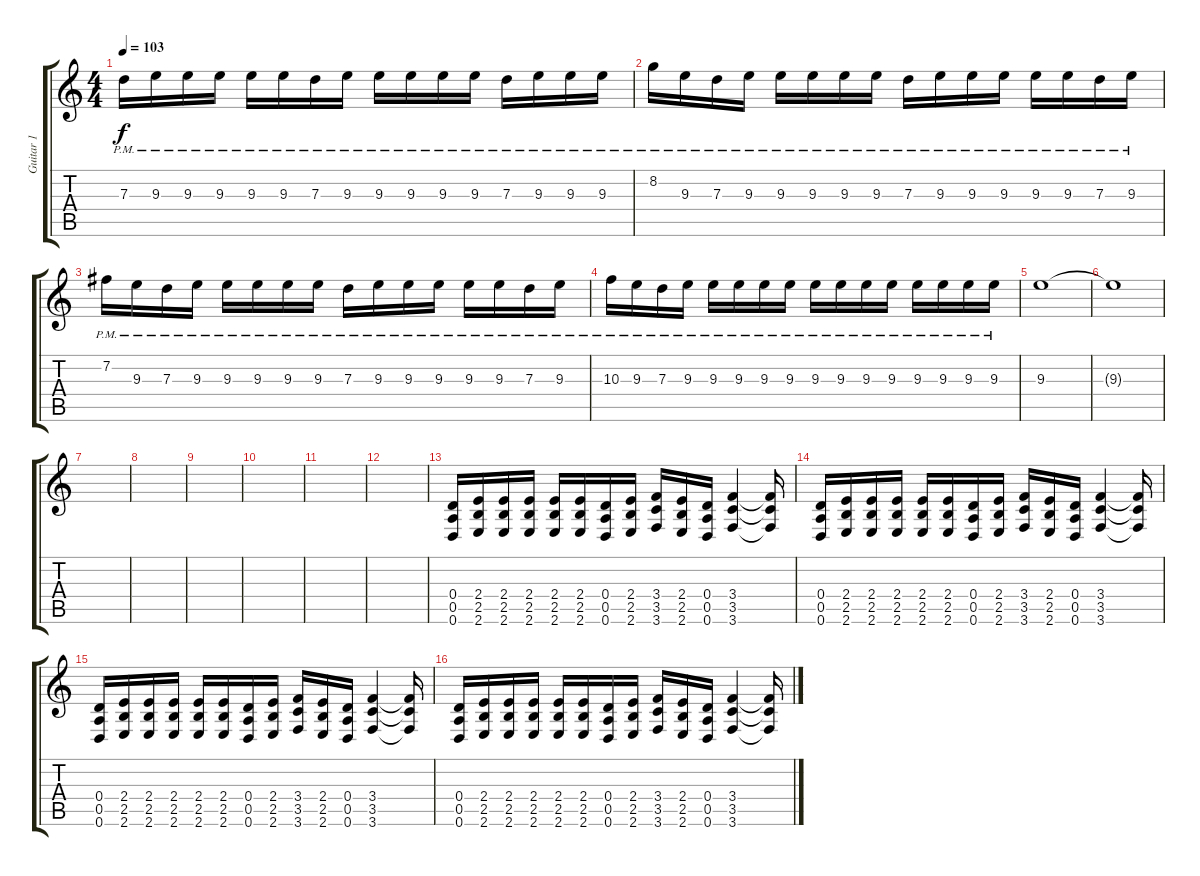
\track ("Guitar 1" "Guitar 1") {instrument distortionguitar}
\staff {score tabs}
\tuning (E4 B3 G3 D3 A2 D2) {hide}
\ts (4 4)
\tempo 103
\clef g2
\ks c
7.3{pm}.16{dy f} 9.3{pm}.16 9.3{pm}.16 9.3{pm}.16 9.3{pm}.16 9.3{pm}.16 7.3{pm}.16 9.3{pm}.16 9.3{pm}.16 9.3{pm}.16 9.3{pm}.16 9.3{pm}.16 7.3{pm}.16 9.3{pm}.16 9.3{pm}.16 9.3{pm}.16 |
8.2{pm}.16 9.3{pm}.16 7.3{pm}.16 9.3{pm}.16 9.3{pm}.16 9.3{pm}.16 9.3{pm}.16 9.3{pm}.16 7.3{pm}.16 9.3{pm}.16 9.3{pm}.16 9.3{pm}.16 9.3{pm}.16 9.3{pm}.16 7.3{pm}.16 9.3{pm}.16 |
7.2{pm}.16 9.3{pm}.16 7.3{pm}.16 9.3{pm}.16 9.3{pm}.16 9.3{pm}.16 9.3{pm}.16 9.3{pm}.16 7.3{pm}.16 9.3{pm}.16 9.3{pm}.16 9.3{pm}.16 9.3{pm}.16 9.3{pm}.16 7.3{pm}.16 9.3{pm}.16 |
10.3{pm}.16 9.3{pm}.16 7.3{pm}.16 9.3{pm}.16 9.3{pm}.16 9.3{pm}.16 9.3{pm}.16 9.3{pm}.16 9.3{pm}.16 9.3{pm}.16 9.3{pm}.16 9.3{pm}.16 9.3{pm}.16 9.3{pm}.16 9.3{pm}.16 9.3{pm}.16 |
9.3.1{volume 0} |
9.3{t}.1 |
|
|
|
|
|
|
(0.4 0.5 0.6).16{volume 14} (2.4 2.5 2.6).16 (2.4 2.5 2.6).16 (2.4 2.5 2.6).16 (2.4 2.5 2.6).16 (2.4 2.5 2.6).16 (0.4 0.5 0.6).16 (2.4 2.5 2.6).16 (3.4 3.5 3.6).16 (2.4 2.5 2.6).16 (0.4 0.5 0.6).16 (3.4 3.5 3.6).4 (3.4{t} 3.5{t} 3.6{t}).16 |
(0.4 0.5 0.6).16 (2.4 2.5 2.6).16 (2.4 2.5 2.6).16 (2.4 2.5 2.6).16 (2.4 2.5 2.6).16 (2.4 2.5 2.6).16 (0.4 0.5 0.6).16 (2.4 2.5 2.6).16 (3.4 3.5 3.6).16 (2.4 2.5 2.6).16 (0.4 0.5 0.6).16 (3.4 3.5 3.6).4 (3.4{t} 3.5{t} 3.6{t}).16 |
(0.4 0.5 0.6).16 (2.4 2.5 2.6).16 (2.4 2.5 2.6).16 (2.4 2.5 2.6).16 (2.4 2.5 2.6).16 (2.4 2.5 2.6).16 (0.4 0.5 0.6).16 (2.4 2.5 2.6).16 (3.4 3.5 3.6).16 (2.4 2.5 2.6).16 (0.4 0.5 0.6).16 (3.4 3.5 3.6).4 (3.4{t} 3.5{t} 3.6{t}).16 |
(0.4 0.5 0.6).16 (2.4 2.5 2.6).16 (2.4 2.5 2.6).16 (2.4 2.5 2.6).16 (2.4 2.5 2.6).16 (2.4 2.5 2.6).16 (0.4 0.5 0.6).16 (2.4 2.5 2.6).16 (3.4 3.5 3.6).16 (2.4 2.5 2.6).16 (0.4 0.5 0.6).16 (3.4 3.5 3.6).4 (3.4{t} 3.5{t} 3.6{t}).16
